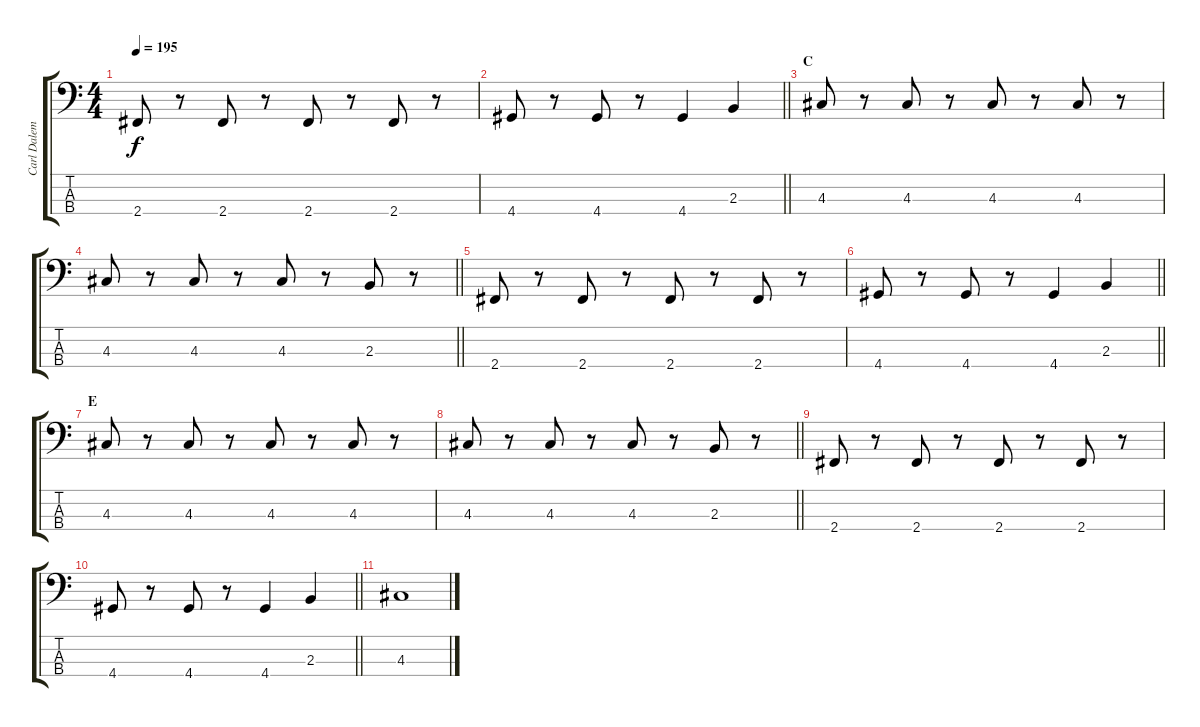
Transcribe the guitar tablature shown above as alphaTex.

\track ("Carl Dalemo (bass)" "Carl Dalem") {instrument electricbasspick}
\staff {score tabs}
\tuning (G2 D2 A1 E1) {hide}
\ts (4 4)
\section ("" "")
\tempo 195
\clef f4
\ks c
2.4.8{dy f} r.8 2.4.8 r.8 2.4.8 r.8 2.4.8 r.8 |
\barLineRight lightlight
4.4.8 r.8 4.4.8 r.8 4.4.4 2.3.4 |
\section ("" "C")
4.3.8 r.8 4.3.8 r.8 4.3.8 r.8 4.3.8 r.8 |
\barLineRight lightlight
4.3.8 r.8 4.3.8 r.8 4.3.8 r.8 2.3.8 r.8 |
\section ("" "")
2.4.8 r.8 2.4.8 r.8 2.4.8 r.8 2.4.8 r.8 |
\barLineRight lightlight
4.4.8 r.8 4.4.8 r.8 4.4.4 2.3.4 |
\section ("" "E")
4.3.8 r.8 4.3.8 r.8 4.3.8 r.8 4.3.8 r.8 |
\barLineRight lightlight
4.3.8 r.8 4.3.8 r.8 4.3.8 r.8 2.3.8 r.8 |
\section ("" "")
2.4.8 r.8 2.4.8 r.8 2.4.8 r.8 2.4.8 r.8 |
\barLineRight lightlight
4.4.8 r.8 4.4.8 r.8 4.4.4 2.3.4 |
4.3.1
